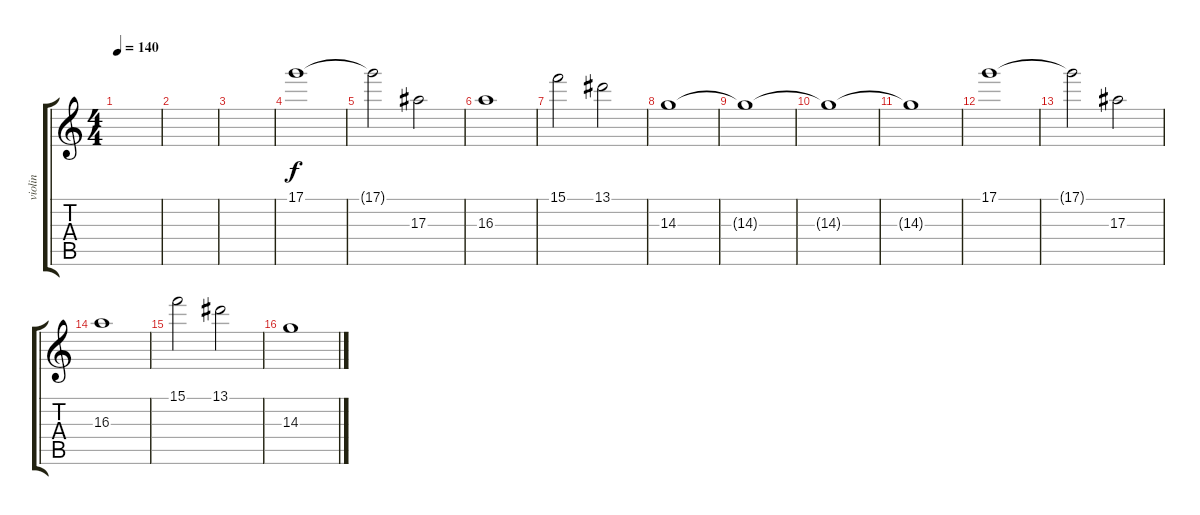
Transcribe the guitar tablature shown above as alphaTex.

\track ("violin" "violin") {instrument electricguitarclean}
\staff {score tabs}
\tuning (D4 A3 F3 C3 G2 C2) {hide}
\ts (4 4)
\tempo 140
\clef g2
\ks c
|
|
|
17.1.1 |
17.1{t}.2 17.3.2 |
16.3.1 |
15.1.2 13.1.2 |
14.3.1 |
14.3{t}.1 |
14.3{t}.1 |
14.3{t}.1 |
17.1.1 |
17.1{t}.2 17.3.2 |
16.3.1 |
15.1.2 13.1.2 |
14.3.1
